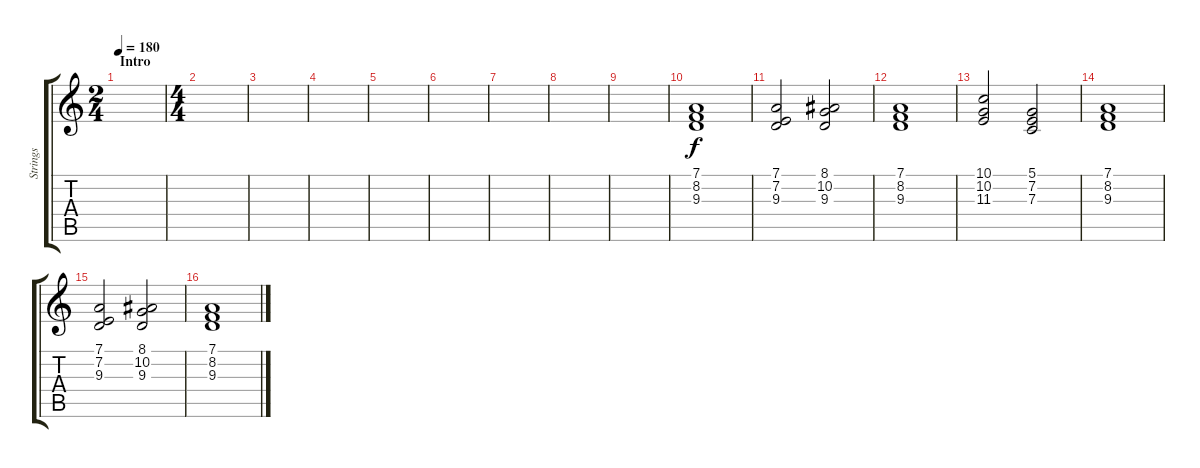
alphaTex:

\track ("Strings" "Strings") {instrument synthstrings1}
\staff {score tabs}
\tuning (D4 A3 F3 C3 G2 D2) {hide}
\ts (2 4)
\section ("" "Intro")
\tempo 180
\clef g2
\ks c
|
\ts (4 4)
|
|
|
|
|
|
|
|
(7.1 8.2 9.3).1 |
(7.1 7.2 9.3).2 (8.1 10.2 9.3).2 |
(7.1 8.2 9.3).1 |
(10.1 10.2 11.3).2 (5.1 7.2 7.3).2 |
(7.1 8.2 9.3).1 |
(7.1 7.2 9.3).2 (8.1 10.2 9.3).2 |
(7.1 8.2 9.3).1
